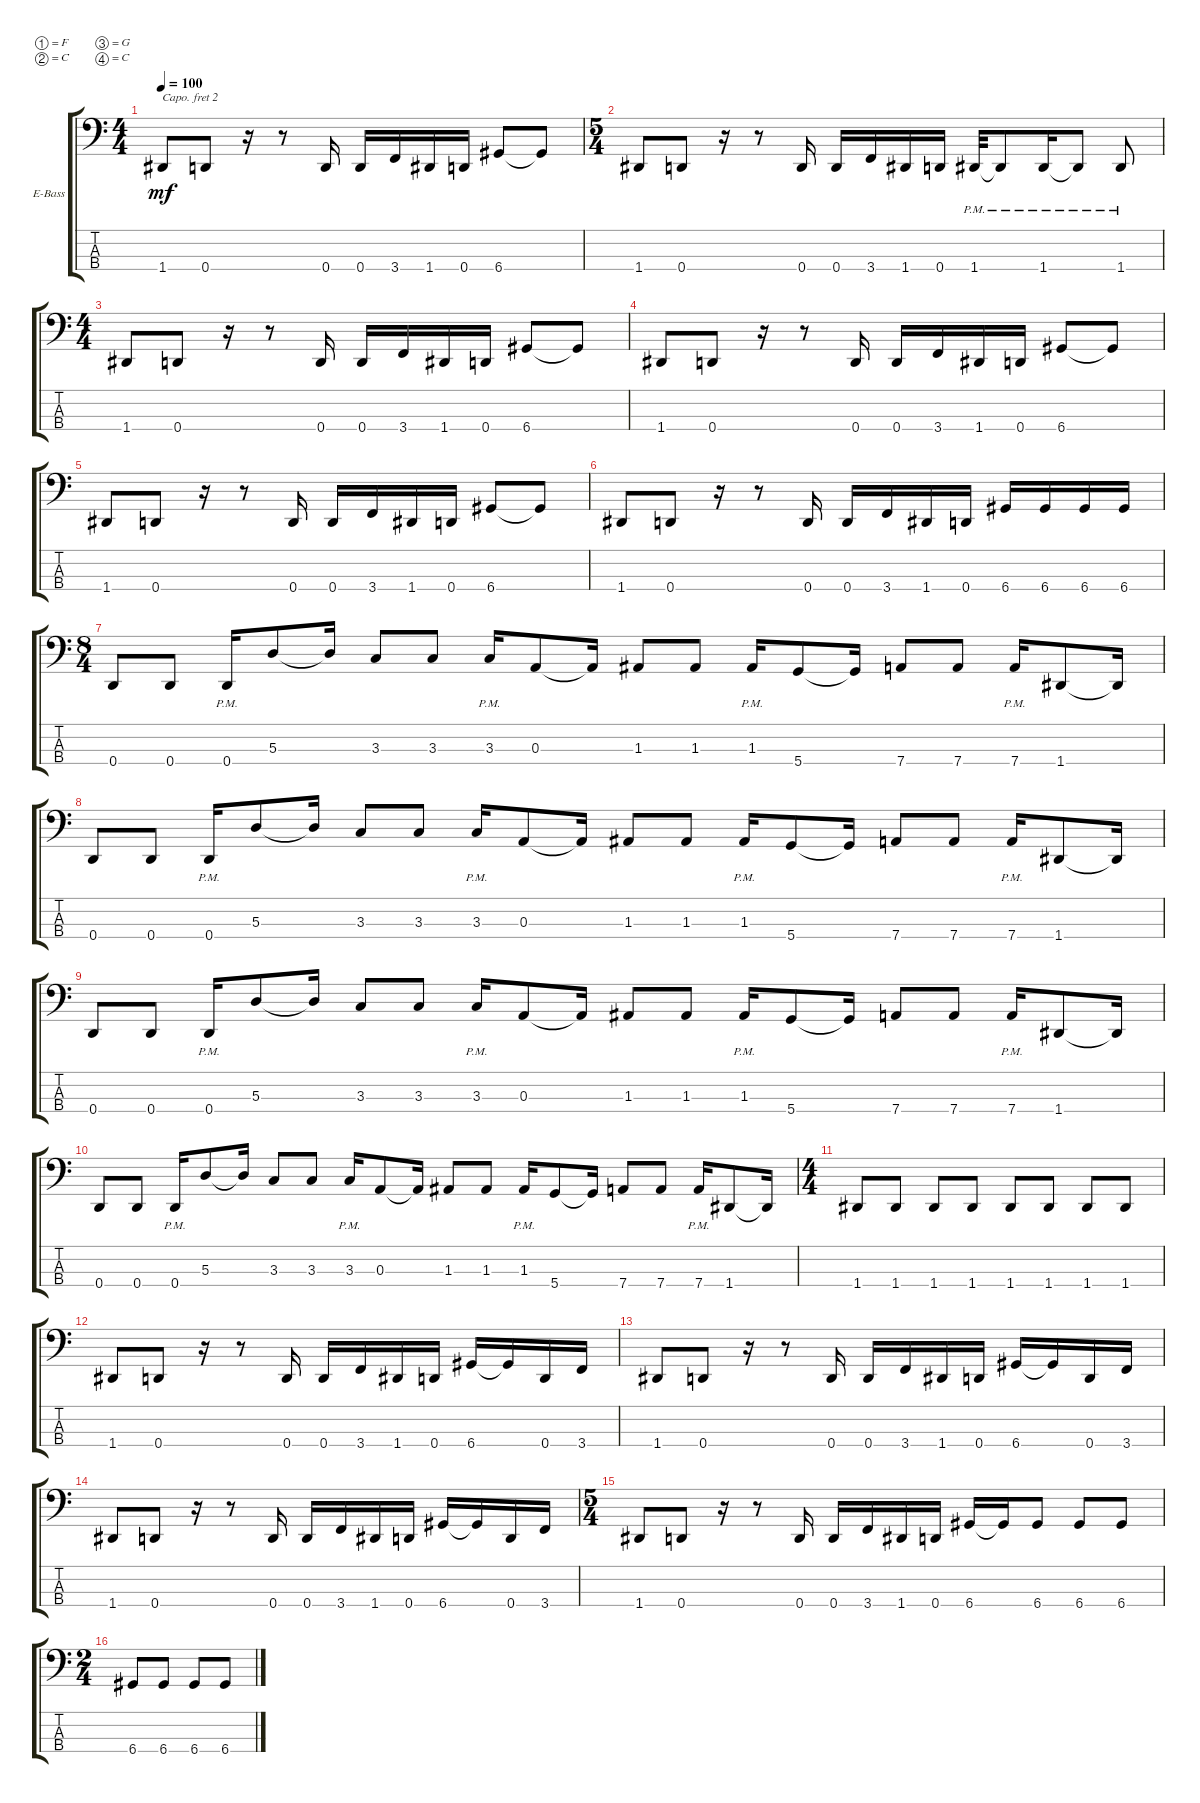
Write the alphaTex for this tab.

\bracketExtendMode groupsimilarinstruments
\multiBarRest
\firstSystemTrackNameOrientation horizontal
\otherSystemsTrackNameOrientation horizontal
\track ("Phoenix" "E-Bass") {instrument electricbassfinger}
\staff {score tabs}
\capo 2
\tuning (F2 C2 G1 C1)
\ts (4 4)
\tempo 100
\clef f4
\ks c
1.4.8{dy mf} 0.4.8 r.16 r.8 0.4.16 0.4.16 3.4.16 1.4.16 0.4.16 6.4.8 6.4{t}.8 |
\ts (5 4)
1.4.8 0.4.8 r.16 r.8 0.4.16 0.4.16 3.4.16 1.4.16 0.4.16 1.4{pm}.32 1.4{pm t}.8 1.4{pm}.16 1.4{pm t}.8 1.4{pm}.8 |
\ts (4 4)
1.4.8 0.4.8 r.16 r.8 0.4.16 0.4.16 3.4.16 1.4.16 0.4.16 6.4.8 6.4{t}.8 |
1.4.8 0.4.8 r.16 r.8 0.4.16 0.4.16 3.4.16 1.4.16 0.4.16 6.4.8 6.4{t}.8 |
1.4.8 0.4.8 r.16 r.8 0.4.16 0.4.16 3.4.16 1.4.16 0.4.16 6.4.8 6.4{t}.8 |
1.4.8 0.4.8 r.16 r.8 0.4.16 0.4.16 3.4.16 1.4.16 0.4.16 6.4.16 6.4.16 6.4.16 6.4.16 |
\ts (8 4)
0.4.8 0.4.8 0.4{pm}.16 5.3.8 5.3{t}.16 3.3.8 3.3.8 3.3{pm}.16 0.3.8 0.3{t}.16 1.3.8 1.3.8 1.3{pm}.16 5.4.8 5.4{t}.16 7.4.8 7.4.8 7.4{pm}.16 1.4.8 1.4{t}.16 |
0.4.8 0.4.8 0.4{pm}.16 5.3.8 5.3{t}.16 3.3.8 3.3.8 3.3{pm}.16 0.3.8 0.3{t}.16 1.3.8 1.3.8 1.3{pm}.16 5.4.8 5.4{t}.16 7.4.8 7.4.8 7.4{pm}.16 1.4.8 1.4{t}.16 |
0.4.8 0.4.8 0.4{pm}.16 5.3.8 5.3{t}.16 3.3.8 3.3.8 3.3{pm}.16 0.3.8 0.3{t}.16 1.3.8 1.3.8 1.3{pm}.16 5.4.8 5.4{t}.16 7.4.8 7.4.8 7.4{pm}.16 1.4.8 1.4{t}.16 |
0.4.8 0.4.8 0.4{pm}.16 5.3.8 5.3{t}.16 3.3.8 3.3.8 3.3{pm}.16 0.3.8 0.3{t}.16 1.3.8 1.3.8 1.3{pm}.16 5.4.8 5.4{t}.16 7.4.8 7.4.8 7.4{pm}.16 1.4.8 1.4{t}.16 |
\ts (4 4)
1.4.8 1.4.8 1.4.8 1.4.8 1.4.8 1.4.8 1.4.8 1.4.8 |
1.4.8 0.4.8 r.16 r.8 0.4.16 0.4.16 3.4.16 1.4.16 0.4.16 6.4.16 6.4{t}.16 0.4.16 3.4.16 |
1.4.8 0.4.8 r.16 r.8 0.4.16 0.4.16 3.4.16 1.4.16 0.4.16 6.4.16 6.4{t}.16 0.4.16 3.4.16 |
1.4.8 0.4.8 r.16 r.8 0.4.16 0.4.16 3.4.16 1.4.16 0.4.16 6.4.16 6.4{t}.16 0.4.16 3.4.16 |
\ts (5 4)
1.4.8 0.4.8 r.16 r.8 0.4.16 0.4.16 3.4.16 1.4.16 0.4.16 6.4.16 6.4{t}.16 6.4.8 6.4.8 6.4.8 |
\ts (2 4)
6.4.8 6.4.8 6.4.8 6.4.8
